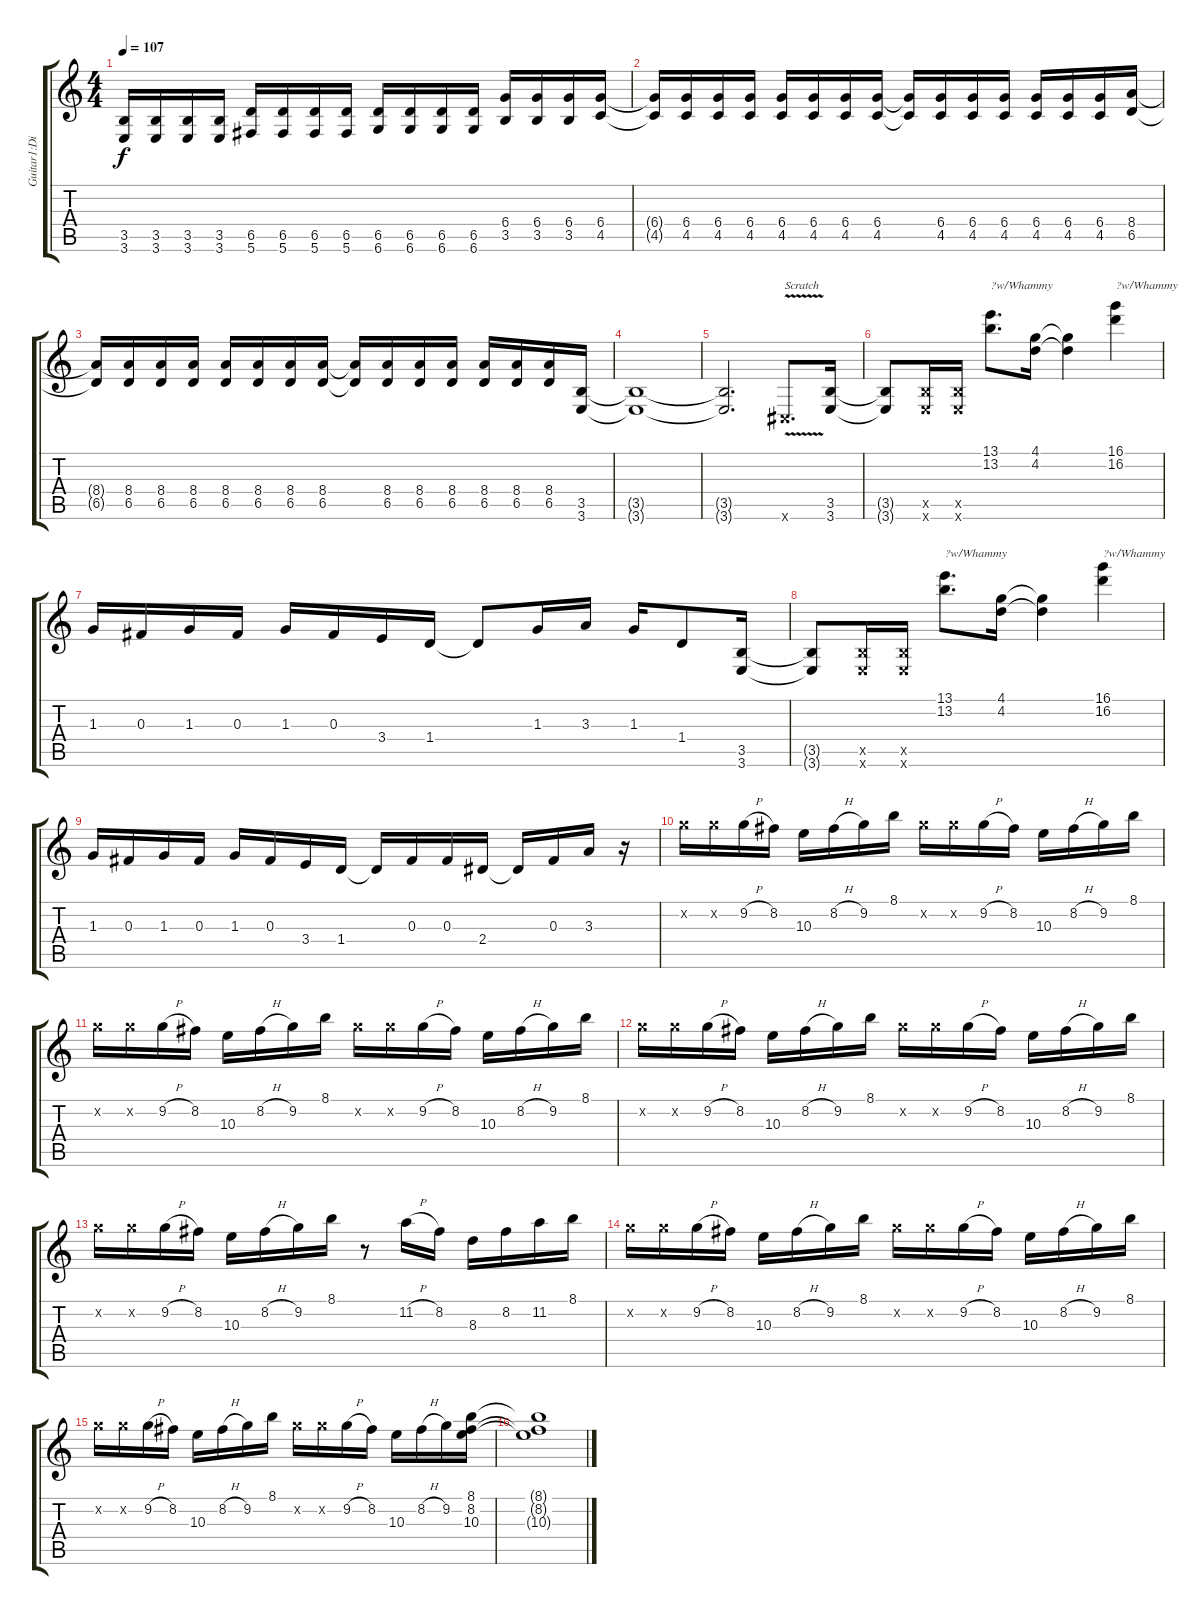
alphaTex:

\track ("Guitar1:Distortion<Half Down, 6th=C#>" "Guitar1:Di") {instrument distortionguitar}
\staff {score tabs}
\tuning (Eb4 Bb3 Gb3 Db3 Ab2 Db2) {hide}
\ts (4 4)
\tempo 107
\clef g2
\ks c
(3.5 3.6).16{dy f} (3.5 3.6).16 (3.5 3.6).16 (3.5 3.6).16 (6.5 5.6).16 (6.5 5.6).16 (6.5 5.6).16 (6.5 5.6).16 (6.5 6.6).16 (6.5 6.6).16 (6.5 6.6).16 (6.5 6.6).16 (6.4 3.5).16 (6.4 3.5).16 (6.4 3.5).16 (6.4 4.5).16 |
(6.4{t} 4.5{t}).16 (6.4 4.5).16 (6.4 4.5).16 (6.4 4.5).16 (6.4 4.5).16 (6.4 4.5).16 (6.4 4.5).16 (6.4 4.5).16 (6.4{t} 4.5{t}).16 (6.4 4.5).16 (6.4 4.5).16 (6.4 4.5).16 (6.4 4.5).16 (6.4 4.5).16 (6.4 4.5).16 (8.4 6.5).16 |
(8.4{t} 6.5{t}).16 (8.4 6.5).16 (8.4 6.5).16 (8.4 6.5).16 (8.4 6.5).16 (8.4 6.5).16 (8.4 6.5).16 (8.4 6.5).16 (8.4{t} 6.5{t}).16 (8.4 6.5).16 (8.4 6.5).16 (8.4 6.5).16 (8.4 6.5).16 (8.4 6.5).16 (8.4 6.5).16 (3.5 3.6).16 |
(3.5{t} 3.6{t}).1 |
(3.5{t} 3.6{t}).2{d} 0.6{v x}.8{d txt "Scratch"} (3.5 3.6).16 |
(3.5{t} 3.6{t}).8 (3.5{x} 3.6{x}).16 (3.5{x} 3.6{x}).16 (13.1 13.2).8{d txt "?w/Whammy"} (4.1 4.2).16 (4.1{t} 4.2{t}).4 (16.1 16.2).4{txt "?w/Whammy"} |
1.3.16 0.3.16 1.3.16 0.3.16 1.3.16 0.3.16 3.4.16 1.4.16 1.4{t}.8 1.3.16 3.3.16 1.3.16 1.4.8 (3.5 3.6).16 |
(3.5{t} 3.6{t}).8 (3.5{x} 3.6{x}).16 (3.5{x} 3.6{x}).16 (13.1 13.2).8{d txt "?w/Whammy"} (4.1 4.2).16 (4.1{t} 4.2{t}).4 (16.1 16.2).4{txt "?w/Whammy"} |
1.3.16 0.3.16 1.3.16 0.3.16 1.3.16 0.3.16 3.4.16 1.4.16 1.4{t}.16 0.3.16 0.3.16 2.4.16 2.4{t}.16 0.3.16 3.3.16 r.16 |
9.2{x}.16 9.2{x}.16 9.2{h}.16 8.2.16 10.3.16 8.2{h}.16 9.2.16 8.1.16 9.2{x}.16 9.2{x}.16 9.2{h}.16 8.2.16 10.3.16 8.2{h}.16 9.2.16 8.1.16 |
9.2{x}.16 9.2{x}.16 9.2{h}.16 8.2.16 10.3.16 8.2{h}.16 9.2.16 8.1.16 9.2{x}.16 9.2{x}.16 9.2{h}.16 8.2.16 10.3.16 8.2{h}.16 9.2.16 8.1.16 |
9.2{x}.16 9.2{x}.16 9.2{h}.16 8.2.16 10.3.16 8.2{h}.16 9.2.16 8.1.16 9.2{x}.16 9.2{x}.16 9.2{h}.16 8.2.16 10.3.16 8.2{h}.16 9.2.16 8.1.16 |
9.2{x}.16 9.2{x}.16 9.2{h}.16 8.2.16 10.3.16 8.2{h}.16 9.2.16 8.1.16 r.8 11.2{h}.16 8.2.16 8.3.16 8.2.16 11.2.16 8.1.16 |
9.2{x}.16 9.2{x}.16 9.2{h}.16 8.2.16 10.3.16 8.2{h}.16 9.2.16 8.1.16 9.2{x}.16 9.2{x}.16 9.2{h}.16 8.2.16 10.3.16 8.2{h}.16 9.2.16 8.1.16 |
9.2{x}.16 9.2{x}.16 9.2{h}.16 8.2.16 10.3.16 8.2{h}.16 9.2.16 8.1.16 9.2{x}.16 9.2{x}.16 9.2{h}.16 8.2.16 10.3.16 8.2{h}.16 9.2.16 (8.1 8.2 10.3).16 |
(8.1{t} 8.2{t} 10.3{t}).1
